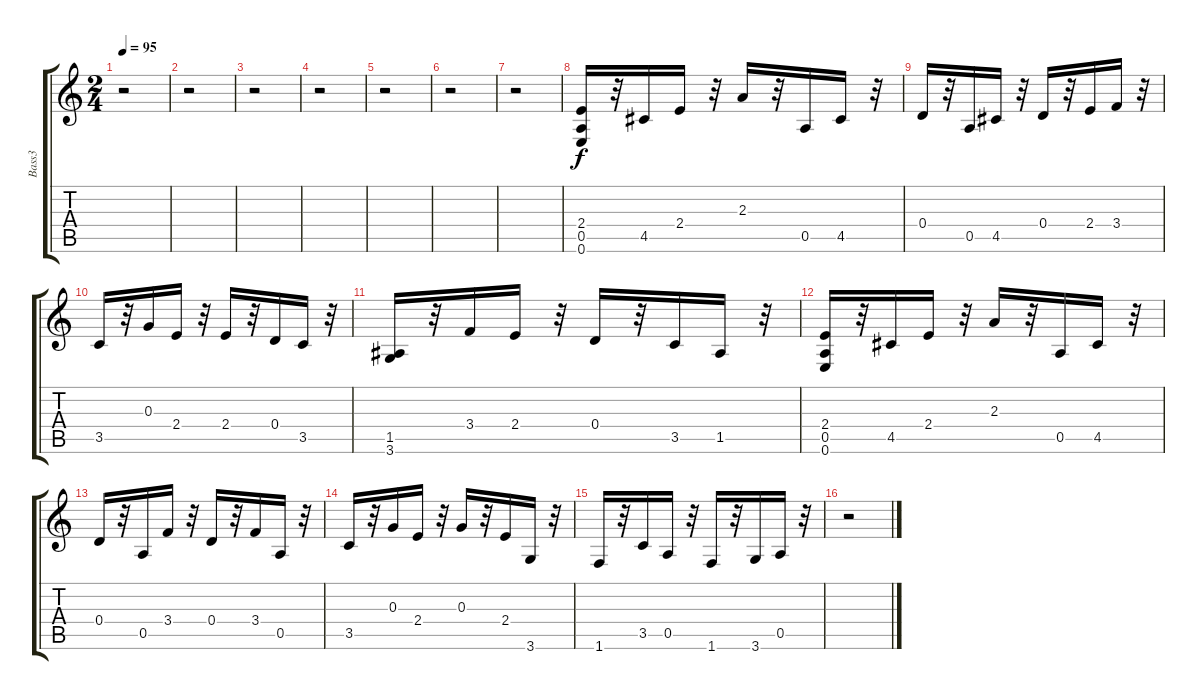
\track ("Bass3" "Bass3") {instrument acousticbass}
\staff {score tabs}
\tuning (E4 B3 G3 D3 A2 E2) {hide}
\ts (2 4)
\tempo 95
\clef g2
\ks c
r.2{dy f} |
r.2 |
r.2 |
r.2 |
r.2 |
r.2 |
r.2 |
(2.4 0.5 0.6).16 r.32 4.5.16 2.4.16 r.32 2.3.16 r.32 0.5.16 4.5.16 r.32 |
0.4.16 r.32 0.5.16 4.5.16 r.32 0.4.16 r.32 2.4.16 3.4.16 r.32 |
3.5.16 r.32 0.3.16 2.4.16 r.32 2.4.16 r.32 0.4.16 3.5.16 r.32 |
(1.5 3.6).16 r.32 3.4.16 2.4.16 r.32 0.4.16 r.32 3.5.16 1.5.16 r.32 |
(2.4 0.5 0.6).16 r.32 4.5.16 2.4.16 r.32 2.3.16 r.32 0.5.16 4.5.16 r.32 |
0.4.16 r.32 0.5.16 3.4.16 r.32 0.4.16 r.32 3.4.16 0.5.16 r.32 |
3.5.16 r.32 0.3.16 2.4.16 r.32 0.3.16 r.32 2.4.16 3.6.16 r.32 |
1.6.16 r.32 3.5.16 0.5.16 r.32 1.6.16 r.32 3.6.16 0.5.16 r.32 |
r.2
